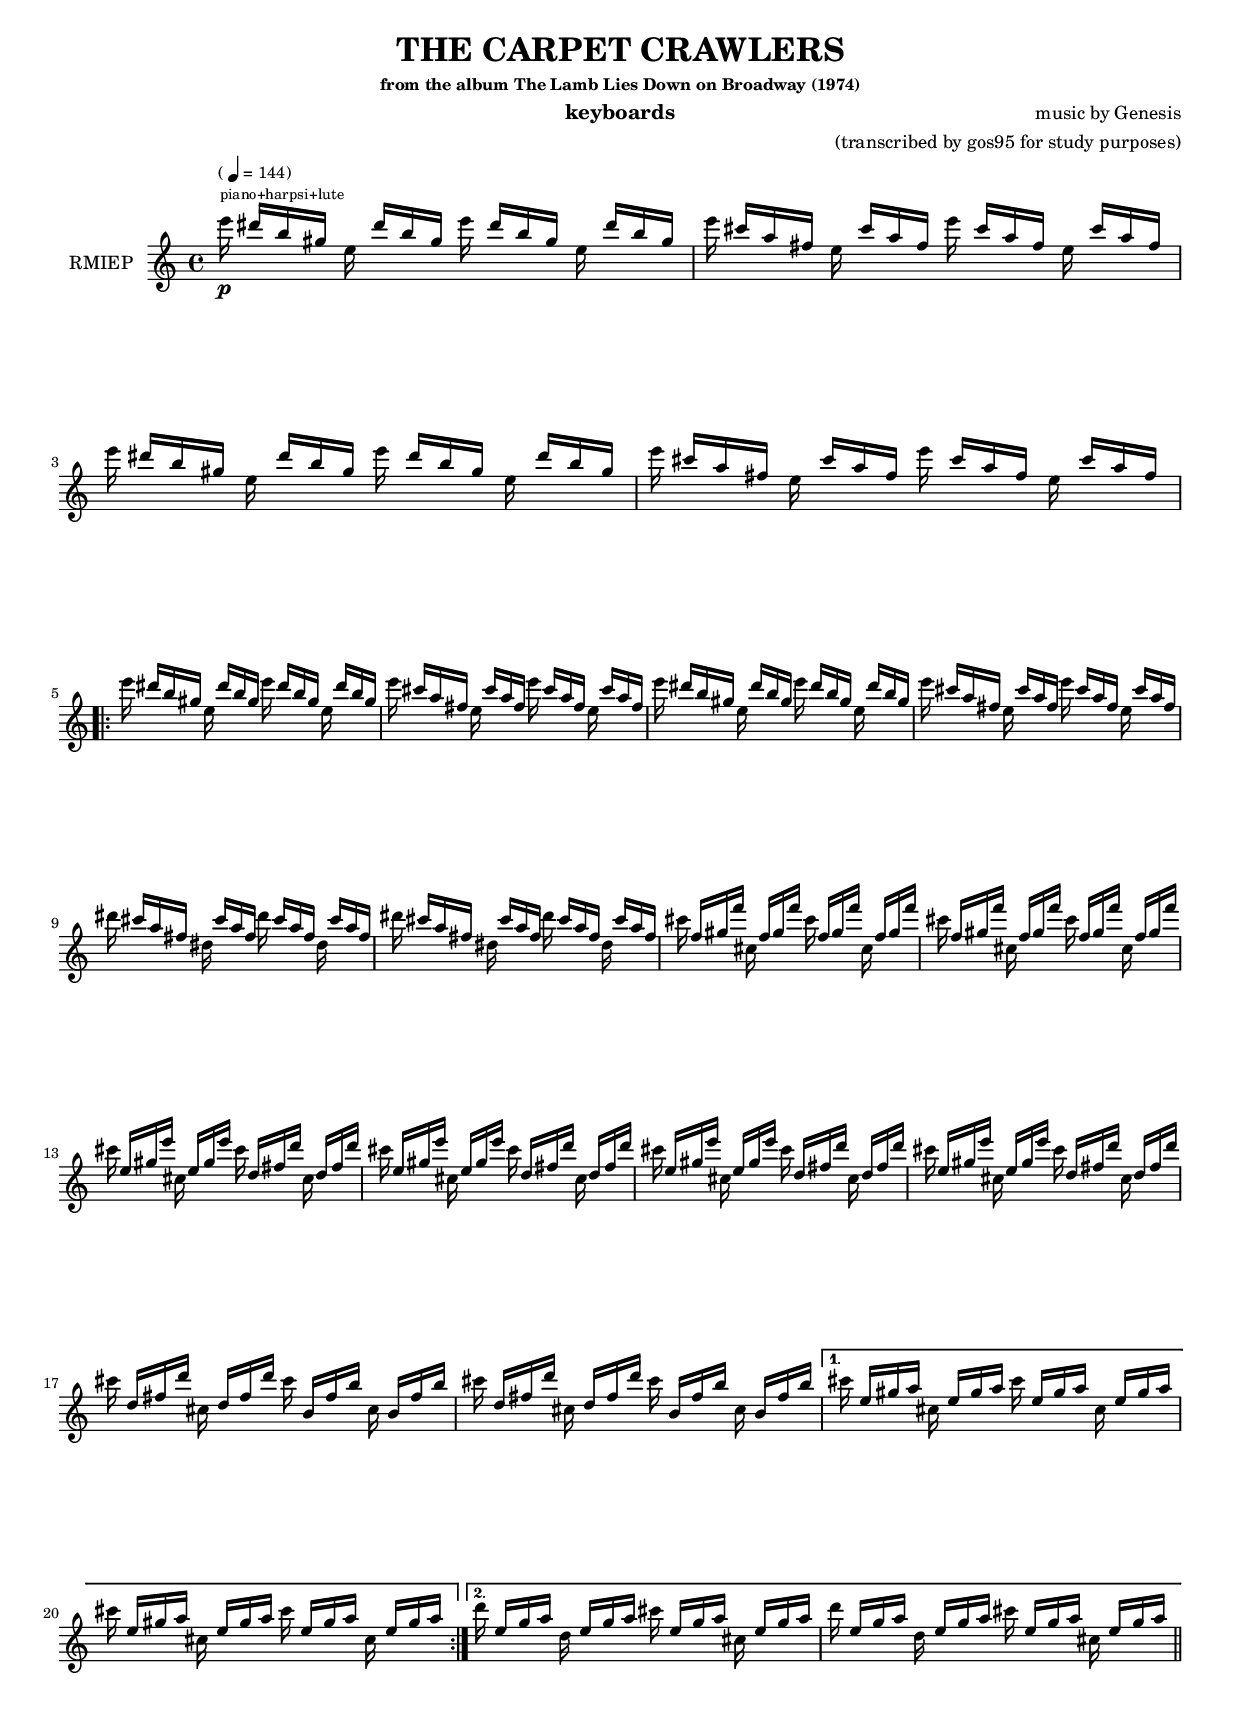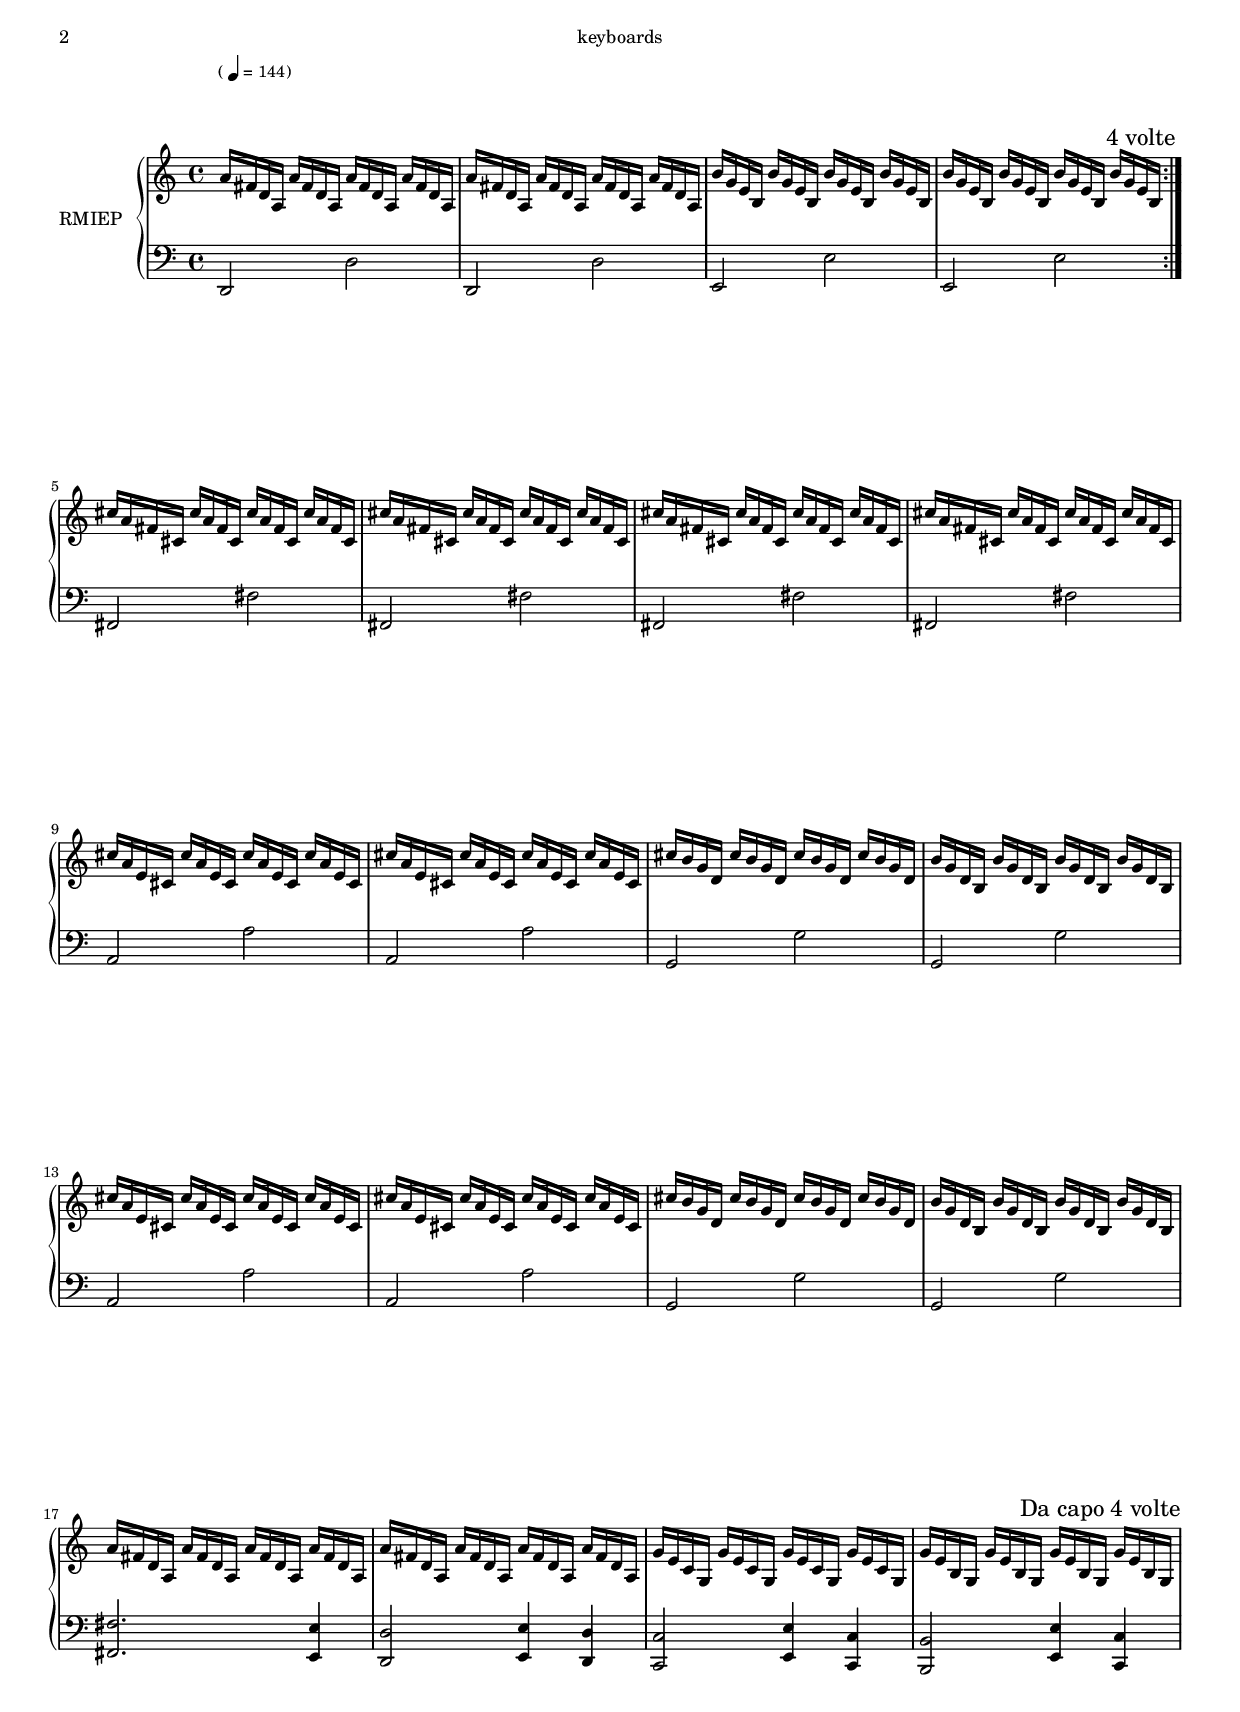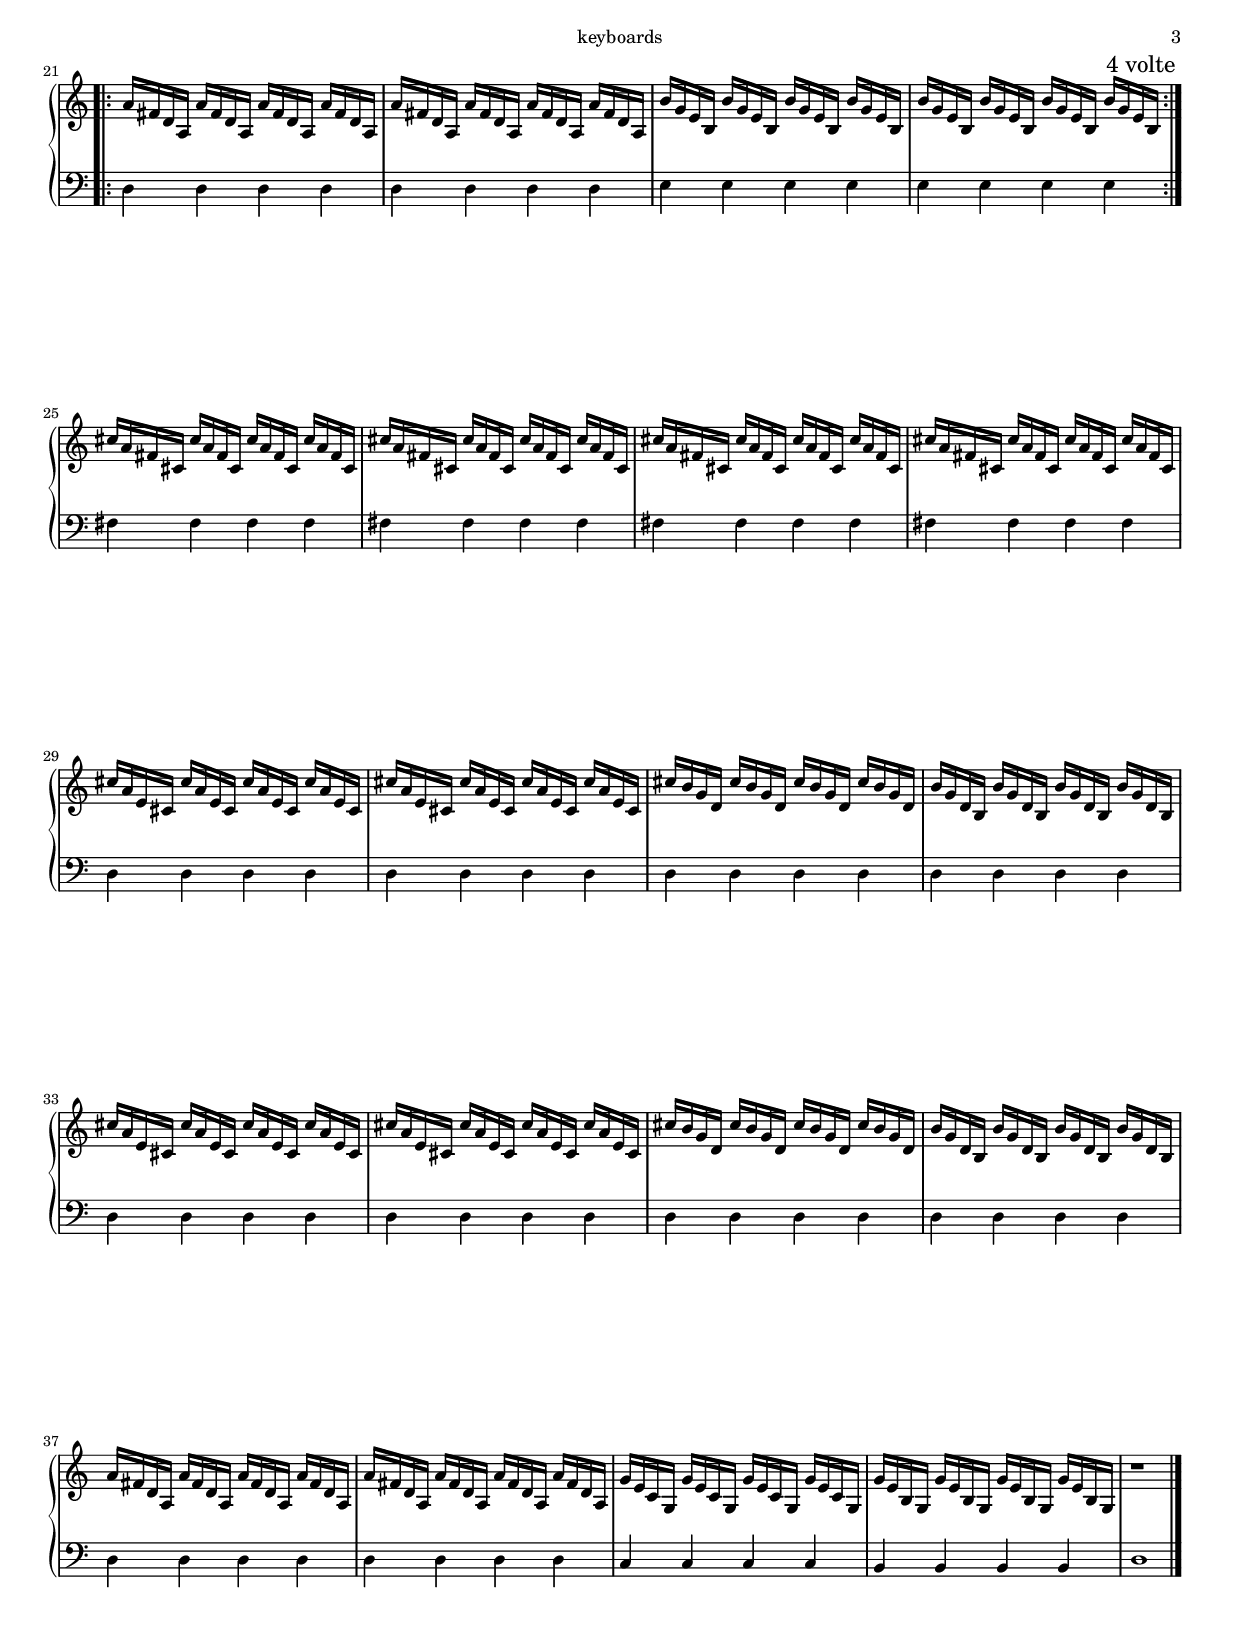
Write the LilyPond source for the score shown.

% ===========================================================================================================
% the-carpet-crawlers.ly
%  _____ _        ___            _       ___ _    _      ___   __ _____ _         ___                 _    
% |_   _| |_  ___| _ ) __ _ _ _ | |__ __/ __(_)__| |___ / _ \ / _|_   _| |_  ___ / __|___ _ _  ___ __(_)___
%   | | | ' \/ -_) _ \/ _` | ' \| / /(_-<__ \ / _` / -_) (_) |  _| | | | ' \/ -_) (_ / -_) ' \/ -_|_-< (_-<
%   |_| |_||_\___|___/\__,_|_||_|_\_\/__/___/_\__,_\___|\___/|_|   |_| |_||_\___|\___\___|_||_\___/__/_/__/
%                                                                                                          
% Copyright (c) 2018 Alessandro Fraschetti (mail: gos95@gommagomma.net)
%
% Permission is hereby granted, free of charge, to any person obtaining a copy
% of this software and associated documentation files (the "Software"), to deal
% in the Software without restriction, including without limitation the rights
% to use, copy, modify, merge, publish, distribute, sublicense, and/or sell
% copies of the Software, and to permit persons to whom the Software is
% furnished to do so, subject to the following conditions:
% 
% The above copyright notice and this permission notice shall be included in all
% copies or substantial portions of the Software.
% 
% THE SOFTWARE IS PROVIDED "AS IS", WITHOUT WARRANTY OF ANY KIND, EXPRESS OR
% IMPLIED, INCLUDING BUT NOT LIMITED TO THE WARRANTIES OF MERCHANTABILITY,
% FITNESS FOR A PARTICULAR PURPOSE AND NONINFRINGEMENT. IN NO EVENT SHALL THE
% AUTHORS OR COPYRIGHT HOLDERS BE LIABLE FOR ANY CLAIM, DAMAGES OR OTHER
% LIABILITY, WHETHER IN AN ACTION OF CONTRACT, TORT OR OTHERWISE, ARISING FROM,
% OUT OF OR IN CONNECTION WITH THE SOFTWARE OR THE USE OR OTHER DEALINGS IN THE
% SOFTWARE.
% ===========================================================================================================


\version "2.12.3"
#(ly:set-option 'delete-intermediate-files #t)
#(set-global-staff-size 16)


% ===========================================================================================================
% ------------------------------------------  S E C T I O N S  ----------------------------------------------
% ===========================================================================================================

% ----------------------------------------------------------------------------
% RMI Intro
% ----------------------------------------------------------------------------
rmiRightIntro = \relative c''' {
    s16 ^\markup { \tiny { "piano+harpsi+lute" } } \p dis b gis	s dis' b gis	s dis' b gis	s dis' b gis
    s cis a fis		s cis' a fis	s cis' a fis	s cis' a fis
    s dis' b gis	s dis' b gis	s dis' b gis	s dis' b gis
    s cis a fis		s cis' a fis	s cis' a fis	s cis' a fis
	\break
	\repeat volta 2 {
    s dis' b gis	s dis' b gis	s dis' b gis	s dis' b gis
    s cis a fis		s cis' a fis	s cis' a fis	s cis' a fis
    s dis' b gis	s dis' b gis	s dis' b gis	s dis' b gis
    s cis a fis		s cis' a fis	s cis' a fis	s cis' a fis
	\break

	s cis' a fis	s cis' a fis	s cis' a fis	s cis' a fis
	s cis' a fis	s cis' a fis	s cis' a fis	s cis' a fis

	s f gis f'		s f, gis f'		s f, gis f'		s f, gis f'
	s f, gis f'		s f, gis f'		s f, gis f'		s f, gis f'
    \break
	s e, gis e'		s e, gis e'		s d, fis d'		s d, fis d'
	s e, gis e'		s e, gis e'		s d, fis d'		s d, fis d'
	s e, gis e'		s e, gis e'		s d, fis d'		s d, fis d'
	s e, gis e'		s e, gis e'		s d, fis d'		s d, fis d'
    \break
	s d, fis d'		s d, fis d'		s b, fis' b		s b, fis' b
    s d, fis d'		s d, fis d'		s b, fis' b		s b, fis' b
    } \alternative {
	{
	s e, gis a		s e gis a		s e gis a		s e gis a
	s e gis a		s e gis a		s e gis a		s e gis a
	}
	{
	s e g a			s e g a			s e g a			s e g a
	s e g a			s e g a			s e g a			s e g a
	}
	}
	\pageBreak
}
rmiLeftIntro = \relative c''' {
	e16 s s s		e, s s s		e' s s s			e, s s s
	e' s s s		e, s s s		e' s s s			e, s s s
	e' s s s		e, s s s		e' s s s			e, s s s
	e' s s s		e, s s s		e' s s s			e, s s s
	\break
	\repeat volta 2 {
	e' s s s		e, s s s		e' s s s			e, s s s
	e' s s s		e, s s s		e' s s s			e, s s s
	e' s s s			e, s s s		e' s s s			e, s s s
	e' s s s		e, s s s		e' s s s			e, s s s
	\break
	dis' s s s		dis, s s s		dis' s s s			dis, s s s
	dis' s s s		dis, s s s		dis' s s s			dis, s s s

	cis' s s s		cis, s s s		cis' s s s			cis, s s s
	cis' s s s		cis, s s s		cis' s s s			cis, s s s
    \break
	cis' s s s		cis, s s s		cis' s s s			cis, s s s
	cis' s s s		cis, s s s		cis' s s s			cis, s s s
	cis' s s s		cis, s s s		cis' s s s			cis, s s s
	cis' s s s		cis, s s s		cis' s s s			cis, s s s
    \break
    cis' s s s		cis, s s s		cis' s s s			cis, s s s	
	cis' s s s		cis, s s s		cis' s s s			cis, s s s
    } \alternative {
	{
    cis' s s s		cis, s s s		cis' s s s			cis, s s s	
	cis' s s s		cis, s s s		cis' s s s			cis, s s s
	}
	{
	d' s s s		d, s s s		cis' s s s			cis, s s s	
	d' s s s		d, s s s		cis' s s s			cis, s s s
	}
	}
}
rmiRestIntro = \relative c'' {
    r1 r1 r1 r1 r1 r1 r1 r1 r1 r1 r1 r1 r1 r1 r1 r1 r1 r1 r1 r1
}
% ----------------------------------------------------------------------------
% RMI RE
% ----------------------------------------------------------------------------
rmiRightRE = \relative c' {
    a'16 fis d a			a' fis d a				a' fis d a				a' fis d a
	a' fis d a				a' fis d a				a' fis d a				a' fis d a
}
rmiLeftRE = \relative c, {
    d2												d'
	d,												d'
}
rmiLeftREbis = \relative c {
    <fis fis,>2.															<e e,>4
	<d d,>2											<e e,>4					<d d,>4
}
% ----------------------------------------------------------------------------
% RMI MIm
% ----------------------------------------------------------------------------
rmiRightMIm = \relative c' {
    b'16 g e b				b' g e b				b' g e b				b' g e b
    b' g e b				b' g e b				b' g e b				b' g e b
}
rmiLeftMIm = \relative c, {
    e2												e'
	e,												e'
}
% ----------------------------------------------------------------------------
% RMI FA#m
% ----------------------------------------------------------------------------
rmiRightFADm = \relative c' {
    cis'16 a fis cis		cis' a fis cis			cis' a fis cis			cis' a fis cis
	cis' a fis cis			cis' a fis cis			cis' a fis cis			cis' a fis cis
}
rmiLeftFADm = \relative c, {
    fis2											fis'
	fis,											fis'
}
% ----------------------------------------------------------------------------
% RMI LA
% ----------------------------------------------------------------------------
rmiRightLA = \relative c' {
    cis'16 a e cis			cis' a e cis			cis' a e cis			cis' a e cis
	cis' a e cis			cis' a e cis			cis' a e cis			cis' a e cis
}
rmiLeftLA = \relative c {
    a2												a'
	a,												a'
}
% ----------------------------------------------------------------------------
% RMI SOL
% ----------------------------------------------------------------------------
rmiRightSOL = \relative c' {
    cis'16 b g d			cis' b g d				cis' b g d				cis' b g d
	b' g d b				b' g d b				b' g d b				b' g d b
}
rmiLeftSOL = \relative c {
    g2												g'
	g,												g'
}
% ----------------------------------------------------------------------------
% RMI DO-MIm
% ----------------------------------------------------------------------------
rmiRightDOMIm = \relative c' {
    g'16 e c g				g' e c g				g' e c g				g' e c g
	g' e b g				g' e b g				g' e b g				g' e b g
}
rmiLeftDOMIm = \relative c {
    <c c,>2											<e e,>4					<c c,>4
	<b b,>2											<e e,>4					<c c,>4
}


% ===========================================================================================================
% --------------------------------------------  B U I L D  --------------------------------------------------
% ===========================================================================================================
rmiRight = {
    \clef violin
	\key c \major
    \time 4/4

	\repeat volta 2 {
	    \rmiRightRE
	    \rmiRightMIm
	    \override Score.RehearsalMark #'break-visibility = #begin-of-line-invisible \override Score.RehearsalMark #'self-alignment-X = #RIGHT \mark "4 volte"
		\break
    }
	
	\rmiRightFADm
	\rmiRightFADm		\break

	\rmiRightLA
	\rmiRightSOL		\break
	\rmiRightLA
	\rmiRightSOL		\break

	\rmiRightRE
	\rmiRightDOMIm
	\override Score.RehearsalMark #'break-visibility = #begin-of-line-invisible \override Score.RehearsalMark #'self-alignment-X = #RIGHT \mark "Da capo 4 volte"
	\pageBreak

	\mark \markup { { "              Coda" } }
	\repeat volta 2 {
	    \rmiRightRE
	    \rmiRightMIm
        \override Score.RehearsalMark #'break-visibility = #begin-of-line-invisible \override Score.RehearsalMark #'self-alignment-X = #RIGHT \mark "4 volte"
		\break
    }
	
	\rmiRightFADm
	\rmiRightFADm		\break
	\rmiRightLA
	\rmiRightSOL
	\rmiRightLA
	\rmiRightSOL		\break
	\rmiRightRE
	\rmiRightDOMIm
	r1

	\bar "|."
}
rmiLeft = {
    \clef bass
	\key c \major
    \time 4/4

	\repeat volta 2 {
	    \rmiLeftRE
	    \rmiLeftMIm
	}

	\rmiLeftFADm
	\rmiLeftFADm

	\rmiLeftLA
	\rmiLeftSOL
	\rmiLeftLA
	\rmiLeftSOL

	\rmiLeftREbis
	\rmiLeftDOMIm

	\repeat volta 2 {
	    d4 d d d d d d d
	    e e e e e e e e
	}
	fis4 fis fis fis fis4 fis fis fis
	fis4 fis fis fis fis4 fis fis fis
	d d d d d d d d
	d d d d d d d d
	d d d d d d d d
	d d d d d d d d
	d d d d d d d d
	c c c c b, b, b, b,
	d1

	\bar "|."
}


% ===========================================================================================================
% ---------------------------------------------  B O O K  ---------------------------------------------------
% ===========================================================================================================
\book {

    \header {
        title       = \markup {\larger "THE CARPET CRAWLERS"}
        subtitle    = ""
        subsubtitle = "from the album The Lamb Lies Down on Broadway (1974)"
        instrument  = "keyboards"
        composer    = "music by Genesis"
        arranger    = "(transcribed by gos95 for study purposes)"
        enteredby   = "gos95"
        piece       = \markup { \bold "                             " \smaller { (\note #"4"#1 = 144) } }
%		copyright   = "Copyright (c) 2018 Alessandro Fraschetti (mail: gos95@gommagomma.net)"
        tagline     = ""
    }

    \score {
    <<
		\new Staff = "RMIEP" \with { midiInstrument = #"acoustic guitar" }
		<<
            \set Staff.instrumentName = \markup { "RMIEP" }
			<< 
			    \new Voice = "right" { \voiceOne \rmiRightIntro  \bar "||"}
			    \new Voice = "left" {  \voiceTwo \rmiLeftIntro  \bar "||"}
			>>
        >>
    >>
    \layout { \context { \override VerticalAlignment #'forced-distance = #8 } }
    \midi { \context { \Score tempoWholesPerMinute = #(ly:make-moment 144 4) } }
    }

    \score {
    <<
		\new PianoStaff = "RMIEP" \with { midiInstrument = #"acoustic guitar" }
		<<
            \set PianoStaff.instrumentName = \markup { "RMIEP" }
		    \new Staff = upper \rmiRight
	        \new Staff = lower \rmiLeft
        >>
    >>
    \layout { \context { \override VerticalAlignment #'forced-distance = #8 } }
    \midi { \context { \Score tempoWholesPerMinute = #(ly:make-moment 144 4) } }
    }
}
% ===========================================================================================================
